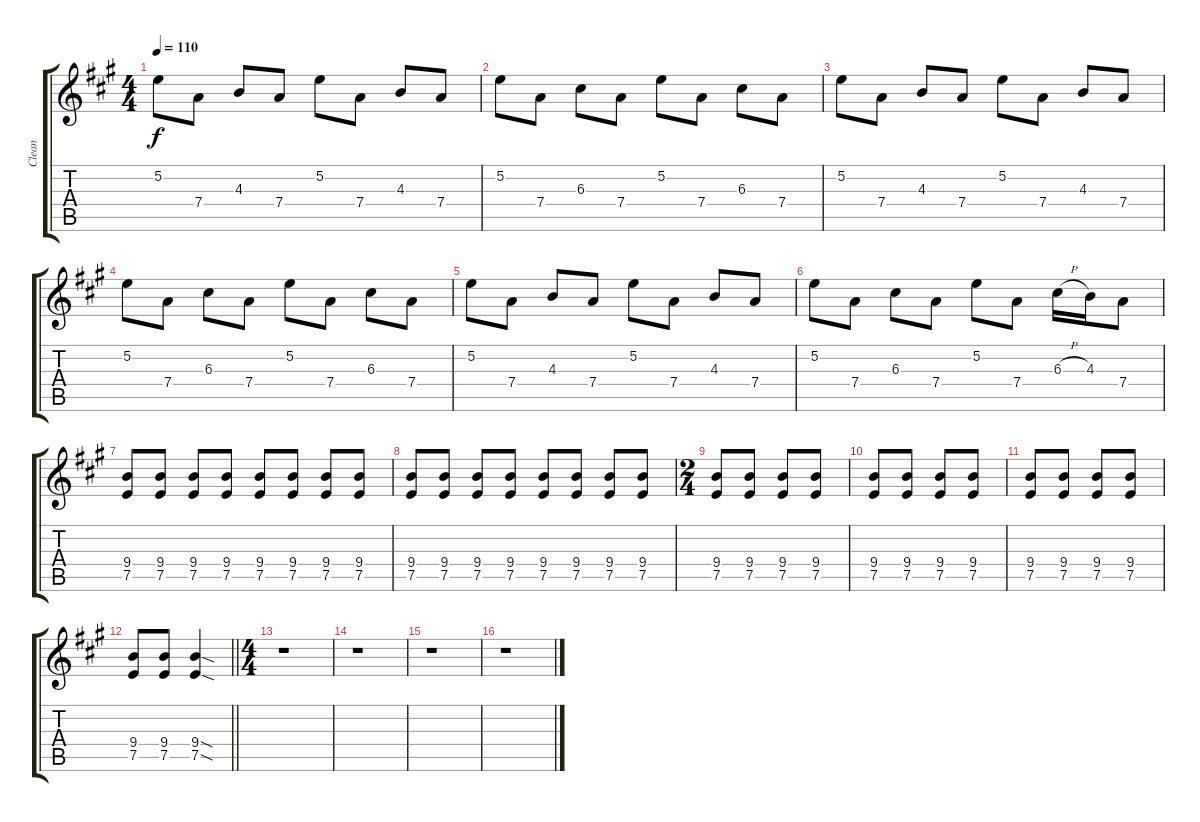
\track ("Clean" "Clean") {instrument electricguitarclean}
\staff {score tabs}
\tuning (E4 B3 G3 D3 A2 E2) {hide}
\ts (4 4)
\tempo 110
\clef g2
\ks a
5.2.8{dy f} 7.4.8 4.3.8 7.4.8 5.2.8 7.4.8 4.3.8 7.4.8 |
5.2.8 7.4.8 6.3.8 7.4.8 5.2.8 7.4.8 6.3.8 7.4.8 |
5.2.8 7.4.8 4.3.8 7.4.8 5.2.8 7.4.8 4.3.8 7.4.8 |
5.2.8 7.4.8 6.3.8 7.4.8 5.2.8 7.4.8 6.3.8 7.4.8 |
5.2.8 7.4.8 4.3.8 7.4.8 5.2.8 7.4.8 4.3.8 7.4.8 |
5.2.8 7.4.8 6.3.8 7.4.8 5.2.8 7.4.8 6.3{h}.16 4.3.16 7.4.8 |
(9.4 7.5).8 (9.4 7.5).8 (9.4 7.5).8 (9.4 7.5).8 (9.4 7.5).8 (9.4 7.5).8 (9.4 7.5).8 (9.4 7.5).8 |
(9.4 7.5).8 (9.4 7.5).8 (9.4 7.5).8 (9.4 7.5).8 (9.4 7.5).8 (9.4 7.5).8 (9.4 7.5).8 (9.4 7.5).8 |
\ts (2 4)
(9.4 7.5).8 (9.4 7.5).8 (9.4 7.5).8 (9.4 7.5).8 |
(9.4 7.5).8 (9.4 7.5).8 (9.4 7.5).8 (9.4 7.5).8 |
(9.4 7.5).8 (9.4 7.5).8 (9.4 7.5).8 (9.4 7.5).8 |
\barLineRight lightlight
(9.4 7.5).8 (9.4 7.5).8 (9.4{sod} 7.5{sod}).4 |
\ts (4 4)
r.1 |
r.1 |
r.1 |
r.1
